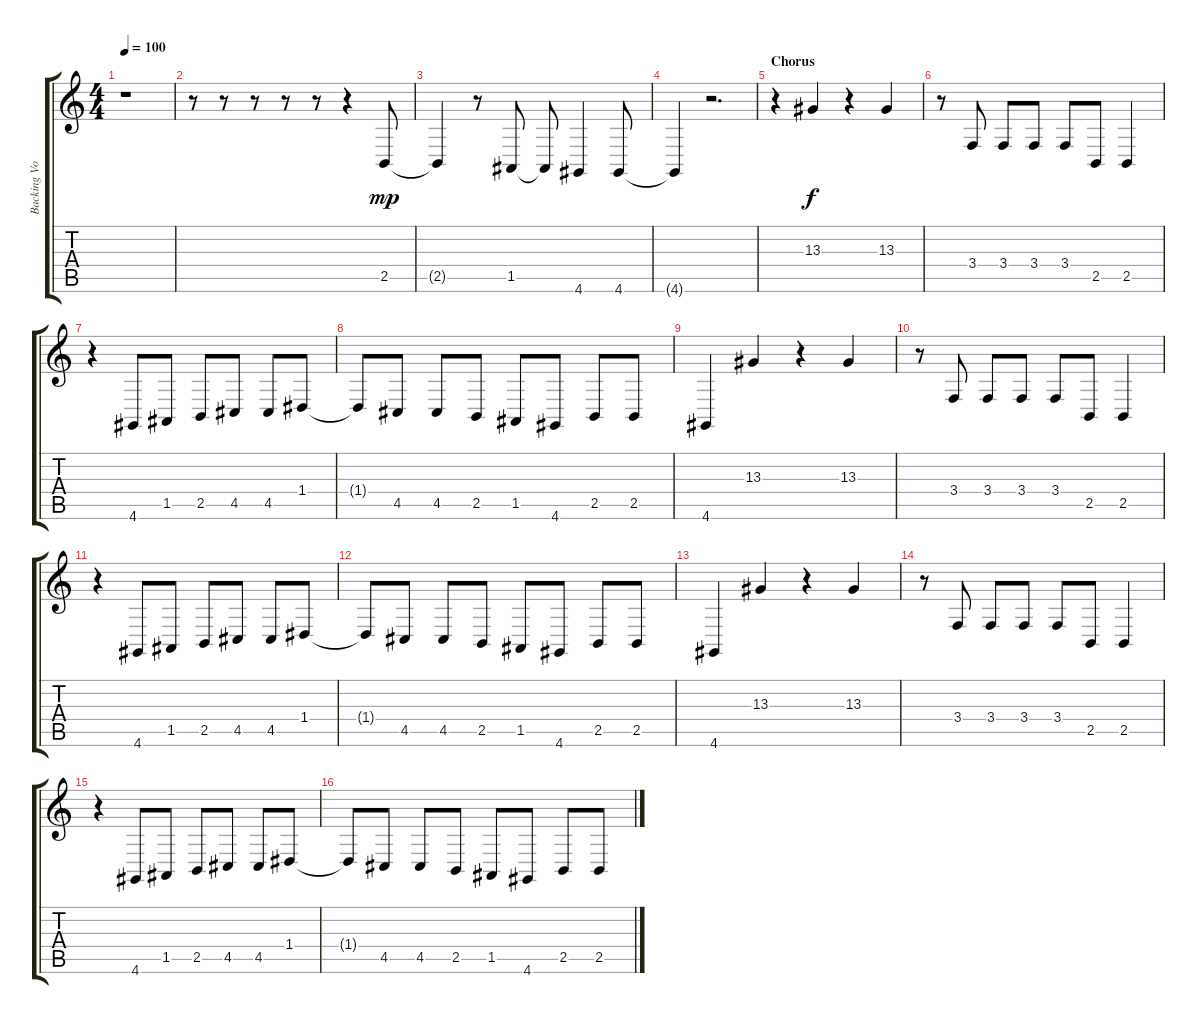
\track ("Backing Vocals - Dave Grohl" "Backing Vo") {instrument cello}
\staff {score tabs}
\tuning (E4 B3 G3 D3 A2 E2) {hide}
\ts (4 4)
\tempo 100
\clef g2
\ks c
r.1{dy mp} |
r.8 r.8 r.8 r.8 r.8 r.4 2.5.8 |
2.5{t}.4 r.8 1.5.8 1.5{t}.8 4.6.4 4.6.8 |
4.6{t}.4 r.2{d} |
\section ("" "Chorus")
r.4 13.3.4{dy f} r.4 13.3.4 |
r.8 3.4.8 3.4.8 3.4.8 3.4.8 2.5.8 2.5.4 |
r.4 4.6.8 1.5.8 2.5.8 4.5.8 4.5.8 1.4.8 |
1.4{t}.8 4.5.8 4.5.8 2.5.8 1.5.8 4.6.8 2.5.8 2.5.8 |
4.6.4 13.3.4 r.4 13.3.4 |
r.8 3.4.8 3.4.8 3.4.8 3.4.8 2.5.8 2.5.4 |
r.4 4.6.8 1.5.8 2.5.8 4.5.8 4.5.8 1.4.8 |
1.4{t}.8 4.5.8 4.5.8 2.5.8 1.5.8 4.6.8 2.5.8 2.5.8 |
4.6.4 13.3.4 r.4 13.3.4 |
r.8 3.4.8 3.4.8 3.4.8 3.4.8 2.5.8 2.5.4 |
r.4 4.6.8 1.5.8 2.5.8 4.5.8 4.5.8 1.4.8 |
1.4{t}.8 4.5.8 4.5.8 2.5.8 1.5.8 4.6.8 2.5.8 2.5.8
